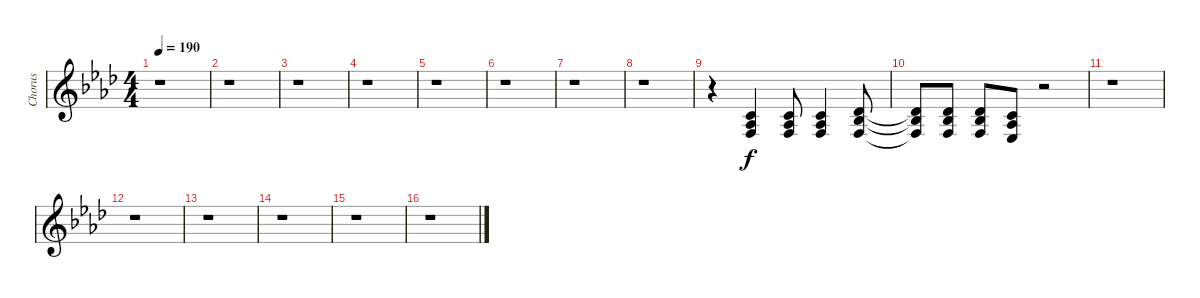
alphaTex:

\track ("Chorus" "Chorus") {instrument lead6voice}
\staff {score}
\tuning (E4 B3 G3 D3 A2 E2) {hide}
\ts (4 4)
\tempo 190
\clef g2
\ks ab
r.1{dy f} |
r.1 |
r.1 |
r.1 |
r.1 |
r.1 |
r.1 |
r.1 |
r.4 (1.2 1.3 3.4).4 (1.2 1.3 3.4).8 (1.2 1.3 3.4).4 (2.2 3.3 3.4).8 |
(2.2{t} 3.3{t} 3.4{t}).8 (2.2 3.3 3.4).8 (2.2 3.3 3.4).8 (1.2 1.3 1.4).8 r.2 |
r.1 |
r.1 |
r.1 |
r.1 |
r.1 |
r.1
